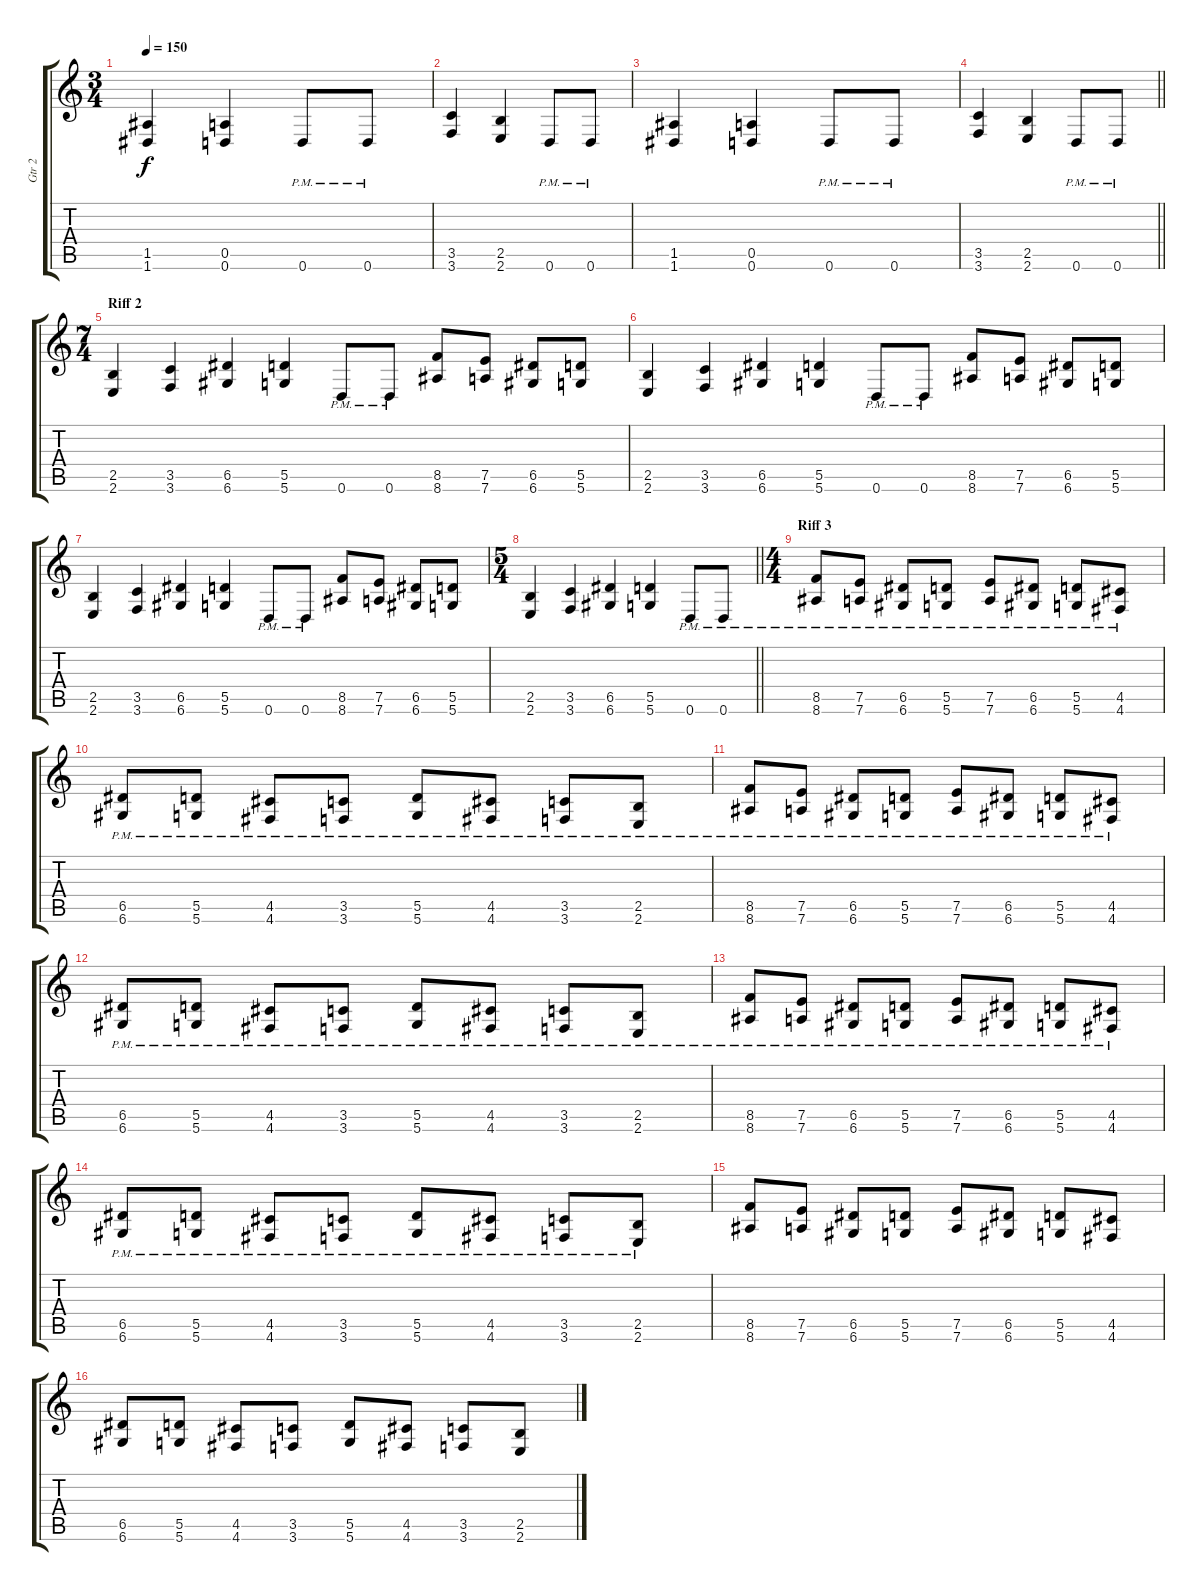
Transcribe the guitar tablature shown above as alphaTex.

\track ("Gtr 2" "Gtr 2") {instrument overdrivenguitar}
\staff {score tabs}
\tuning (E4 B3 G3 D3 A2 D2) {hide}
\ts (3 4)
\tempo 150
\clef g2
\ks c
(1.5 1.6).4{dy f} (0.5 0.6).4 0.6{pm}.8 0.6{pm}.8 |
(3.5 3.6).4 (2.5 2.6).4 0.6{pm}.8 0.6{pm}.8 |
(1.5 1.6).4 (0.5 0.6).4 0.6{pm}.8 0.6{pm}.8 |
\barLineRight lightlight
(3.5 3.6).4 (2.5 2.6).4 0.6{pm}.8 0.6{pm}.8 |
\ts (7 4)
\section ("" "Riff 2")
(2.5 2.6).4 (3.5 3.6).4 (6.5 6.6).4 (5.5 5.6).4 0.6{pm}.8 0.6{pm}.8 (8.5 8.6).8 (7.5 7.6).8 (6.5 6.6).8 (5.5 5.6).8 |
(2.5 2.6).4 (3.5 3.6).4 (6.5 6.6).4 (5.5 5.6).4 0.6{pm}.8 0.6{pm}.8 (8.5 8.6).8 (7.5 7.6).8 (6.5 6.6).8 (5.5 5.6).8 |
(2.5 2.6).4 (3.5 3.6).4 (6.5 6.6).4 (5.5 5.6).4 0.6{pm}.8 0.6{pm}.8 (8.5 8.6).8 (7.5 7.6).8 (6.5 6.6).8 (5.5 5.6).8 |
\ts (5 4)
\barLineRight lightlight
(2.5 2.6).4 (3.5 3.6).4 (6.5 6.6).4 (5.5 5.6).4 0.6{pm}.8 0.6{pm}.8 |
\ts (4 4)
\section ("" "Riff 3")
(8.5{pm} 8.6{pm}).8 (7.5{pm} 7.6{pm}).8 (6.5{pm} 6.6{pm}).8 (5.5{pm} 5.6{pm}).8 (7.5{pm} 7.6{pm}).8 (6.5{pm} 6.6{pm}).8 (5.5{pm} 5.6{pm}).8 (4.5{pm} 4.6{pm}).8 |
(6.5{pm} 6.6{pm}).8 (5.5{pm} 5.6{pm}).8 (4.5{pm} 4.6{pm}).8 (3.5{pm} 3.6{pm}).8 (5.5{pm} 5.6{pm}).8 (4.5{pm} 4.6{pm}).8 (3.5{pm} 3.6{pm}).8 (2.5{pm} 2.6{pm}).8 |
(8.5{pm} 8.6{pm}).8 (7.5{pm} 7.6{pm}).8 (6.5{pm} 6.6{pm}).8 (5.5{pm} 5.6{pm}).8 (7.5{pm} 7.6{pm}).8 (6.5{pm} 6.6{pm}).8 (5.5{pm} 5.6{pm}).8 (4.5{pm} 4.6{pm}).8 |
(6.5{pm} 6.6{pm}).8 (5.5{pm} 5.6{pm}).8 (4.5{pm} 4.6{pm}).8 (3.5{pm} 3.6{pm}).8 (5.5{pm} 5.6{pm}).8 (4.5{pm} 4.6{pm}).8 (3.5{pm} 3.6{pm}).8 (2.5{pm} 2.6{pm}).8 |
(8.5{pm} 8.6{pm}).8 (7.5{pm} 7.6{pm}).8 (6.5{pm} 6.6{pm}).8 (5.5{pm} 5.6{pm}).8 (7.5{pm} 7.6{pm}).8 (6.5{pm} 6.6{pm}).8 (5.5{pm} 5.6{pm}).8 (4.5{pm} 4.6{pm}).8 |
(6.5{pm} 6.6{pm}).8 (5.5{pm} 5.6{pm}).8 (4.5{pm} 4.6{pm}).8 (3.5{pm} 3.6{pm}).8 (5.5{pm} 5.6{pm}).8 (4.5{pm} 4.6{pm}).8 (3.5{pm} 3.6{pm}).8 (2.5 2.6{pm}).8 |
(8.5 8.6).8 (7.5 7.6).8 (6.5 6.6).8 (5.5 5.6).8 (7.5 7.6).8 (6.5 6.6).8 (5.5 5.6).8 (4.5 4.6).8 |
(6.5 6.6).8 (5.5 5.6).8 (4.5 4.6).8 (3.5 3.6).8 (5.5 5.6).8 (4.5 4.6).8 (3.5 3.6).8 (2.5 2.6).8
